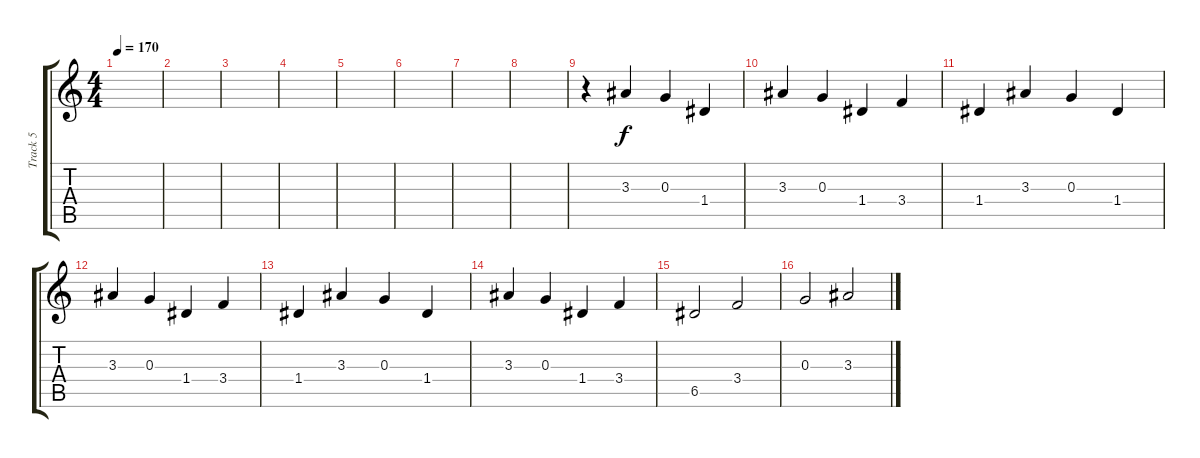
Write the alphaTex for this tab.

\track ("Track 5" "Track 5") {instrument overdrivenguitar}
\staff {score tabs}
\tuning (E4 B3 G3 D3 A2 E2) {hide}
\ts (4 4)
\tempo 170
\clef g2
\ks c
|
|
|
|
|
|
|
|
r.4 3.3.4 0.3.4 1.4.4 |
3.3.4 0.3.4 1.4.4 3.4.4 |
1.4.4 3.3.4 0.3.4 1.4.4 |
3.3.4 0.3.4 1.4.4 3.4.4 |
1.4.4 3.3.4 0.3.4 1.4.4 |
3.3.4 0.3.4 1.4.4 3.4.4 |
6.5.2 3.4.2 |
0.3.2 3.3.2
